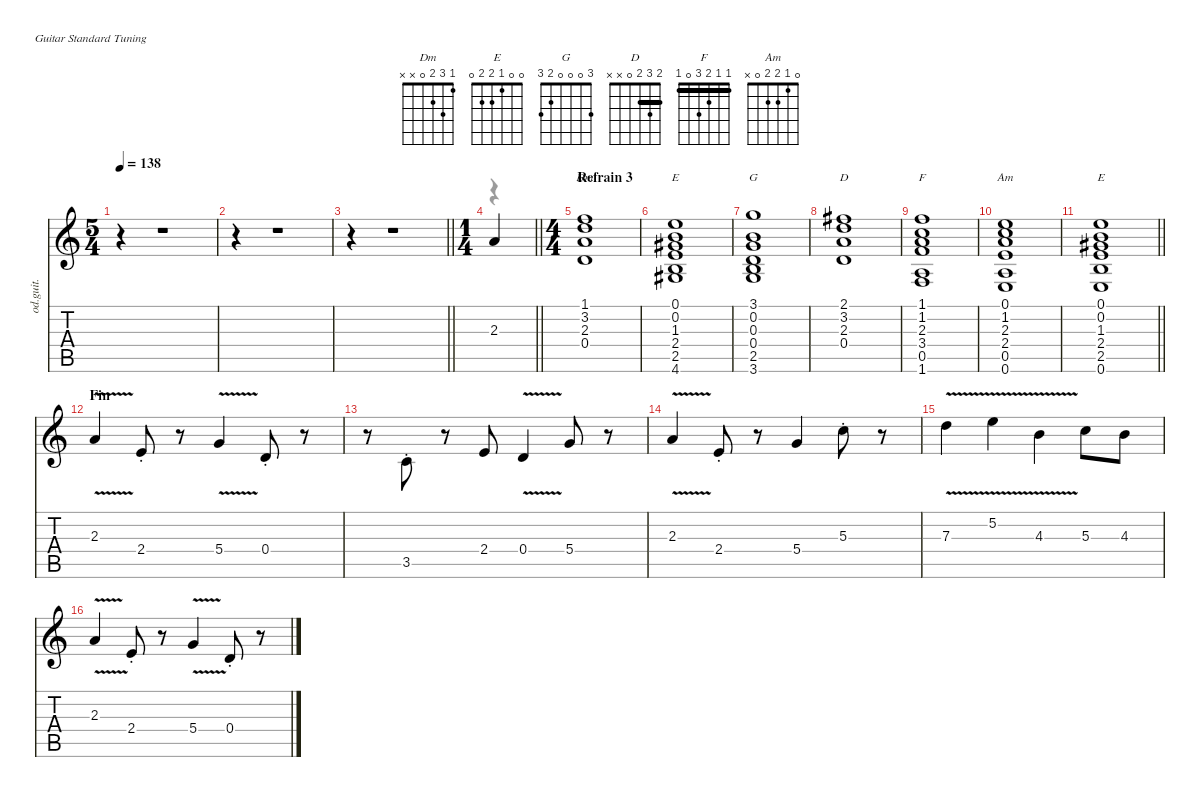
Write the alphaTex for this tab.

\defaultSystemsLayout 4
\hideDynamics
\bracketExtendMode nobrackets
\track ("Hichem" "od.guit.") {mute instrument overdrivenguitar}
\staff {score tabs}
\tuning (E4 B3 G3 D3 A2 E2)
\chord ("Dm" 1 3 2 0 x x)
\chord ("E" 0 0 1 2 2 0)
\chord ("G" 3 0 0 0 2 3)
\chord ("D" 2 3 2 0 x x) {barre 2}
\chord ("F" 1 1 2 3 0 1) {barre 1}
\chord ("Am" 0 1 2 2 0 x)
\voice
\ts (5 4)
\tempo 138
\clef g2
\ks aminor
r.4{dy f beam Down} r.1{beam Down} |
r.4{beam Down} r.1{beam Down} |
\barLineRight lightlight
r.4{beam Down} r.1{beam Down} |
\ts (1 4)
\beaming (8 2)
\barLineRight lightlight
2.3.4{beam Up} |
\ts (4 4)
\beaming (8 2 2 2 2)
\section ("" "Refrain 3")
(1.1 3.2 2.3 0.4).1{ch "Dm" dy mp beam Up} |
(0.1 0.2 1.3{acc #} 2.4 2.5 4.6{acc #}).1{ch "E" beam Up} |
(3.1 0.2 0.3 0.4 2.5 3.6).1{ch "G" beam Up} |
(2.1{acc #} 3.2 2.3 0.4).1{ch "D" beam Up} |
(1.1 1.2 2.3 3.4 0.5 1.6).1{ch "F" beam Up} |
(0.1 1.2 2.3 2.4 0.5 0.6).1{ch "Am" beam Up} |
\barLineRight lightlight
(0.1 0.2 1.3{acc #} 2.4 2.5 0.6).1{ch "E" beam Up} |
\section ("" "Fin")
2.3{v}.4{dy f beam Up} 2.4{st}.8{beam Up} r.8{beam Up} 5.4{v}.4{beam Up} 0.4{st}.8{beam Up} r.8{beam Up} |
r.8{beam Down} 3.5{st}.8{beam Up} r.8{beam Up} 2.4.8{beam Up} 0.4{v}.4{beam Up} 5.4.8{beam Up} r.8{beam Up} |
2.3{v}.4{beam Up} 2.4{st}.8{beam Up} r.8{beam Up} 5.4.4{beam Up} 5.3{st}.8{beam Down} r.8{beam Down} |
7.3{v}.4{beam Down} 5.2{v}.4{beam Down} 4.3{v}.4{beam Down} 5.3.8{beam Down} 4.3.8{beam Down} |
2.3{v}.4{beam Up} 2.4{st}.8{beam Up} r.8{beam Up} 5.4{v}.4{beam Up} 0.4{st}.8{beam Up} r.8{beam Up}
\voice
\clef g2
\ottava regular
\simile none
\ks aminor
|
|
\barLineRight lightlight
|
\barLineRight lightlight
r.4{dy mf beam Down} |
|
|
|
|
|
|
\barLineRight lightlight
|
|
|
|
|
